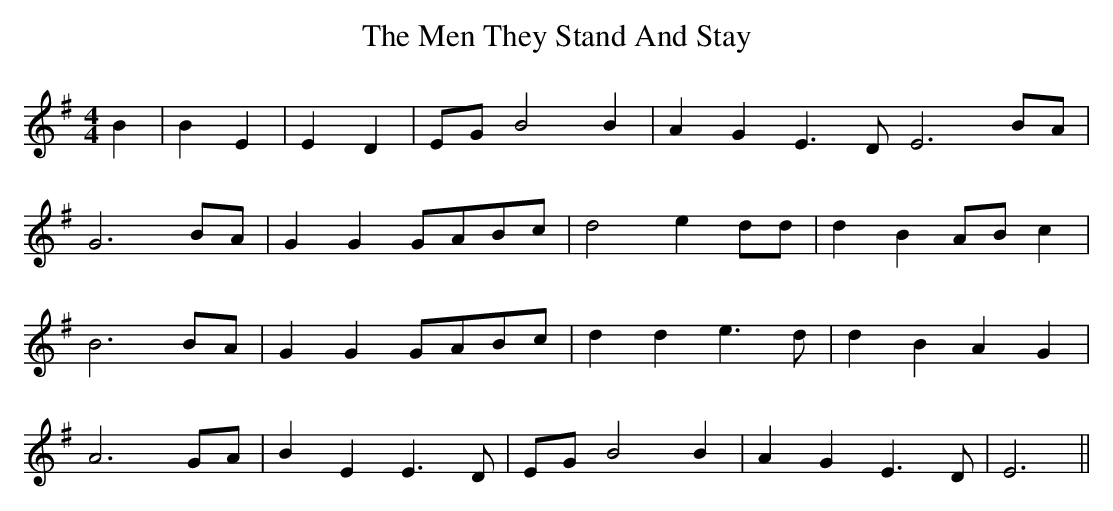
X:1
T: The Men They Stand And Stay
M: 4/4
L: 1/8
K: Emin
B2|B2 E2|E2 D2|EG B4 B2|A2 G2 E3 D E6 BA|
G6 BA|G2 G2 GABc|d4 e2 dd|d2 B2 AB c2|
B6 BA|G2 G2 GABc|d2 d2 e3 d|d2 B2 A2 G2|
A6 GA|B2 E2 E3 D|EG B4 B2|A2 G2 E3 D|E6||
